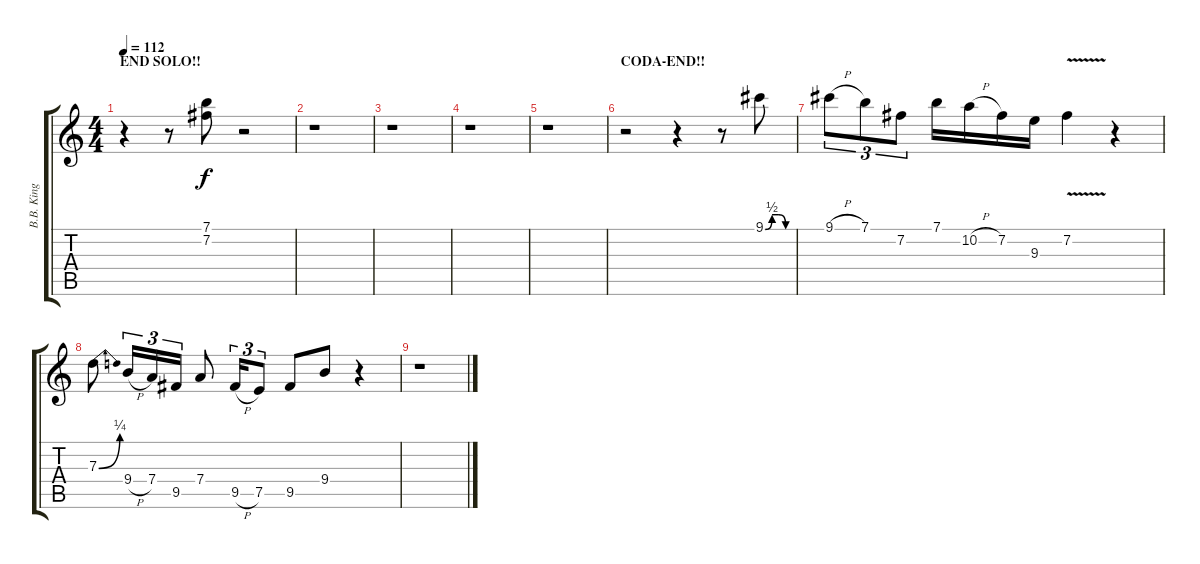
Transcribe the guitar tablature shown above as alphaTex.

\track ("B.B. King Guitar" "B.B. King ") {instrument acousticguitarnylon}
\staff {score tabs}
\tuning (E4 B3 G3 D3 A2 E2) {hide}
\ts (4 4)
\section ("" "END SOLO!!")
\tempo 112
\clef g2
\ks c
r.4{dy f} r.8 (7.1 7.2).8 r.2 |
r.1 |
r.1 |
r.1 |
r.1 |
\section ("" "CODA-END!!")
r.2 r.4 r.8 9.1{be (custom 0 0 15 2 30 2 45 0 60 0)}.8 |
9.1{h}.8{tu (3 2)} 7.1.8{tu (3 2)} 7.2.8{tu (3 2)} 7.1.16 10.2{h}.16 7.2.16 9.3.16 7.2{v}.4 r.4 |
7.3{be (bend 0 0 60 1)}.8 9.4{h}.16{tu (3 2)} 7.4.16{tu (3 2)} 9.5.16{tu (3 2)} 7.4.8 9.5{h}.16{tu (3 2)} 7.5.8{tu (3 2)} 9.5.8 9.4.8 r.4 |
r.1
